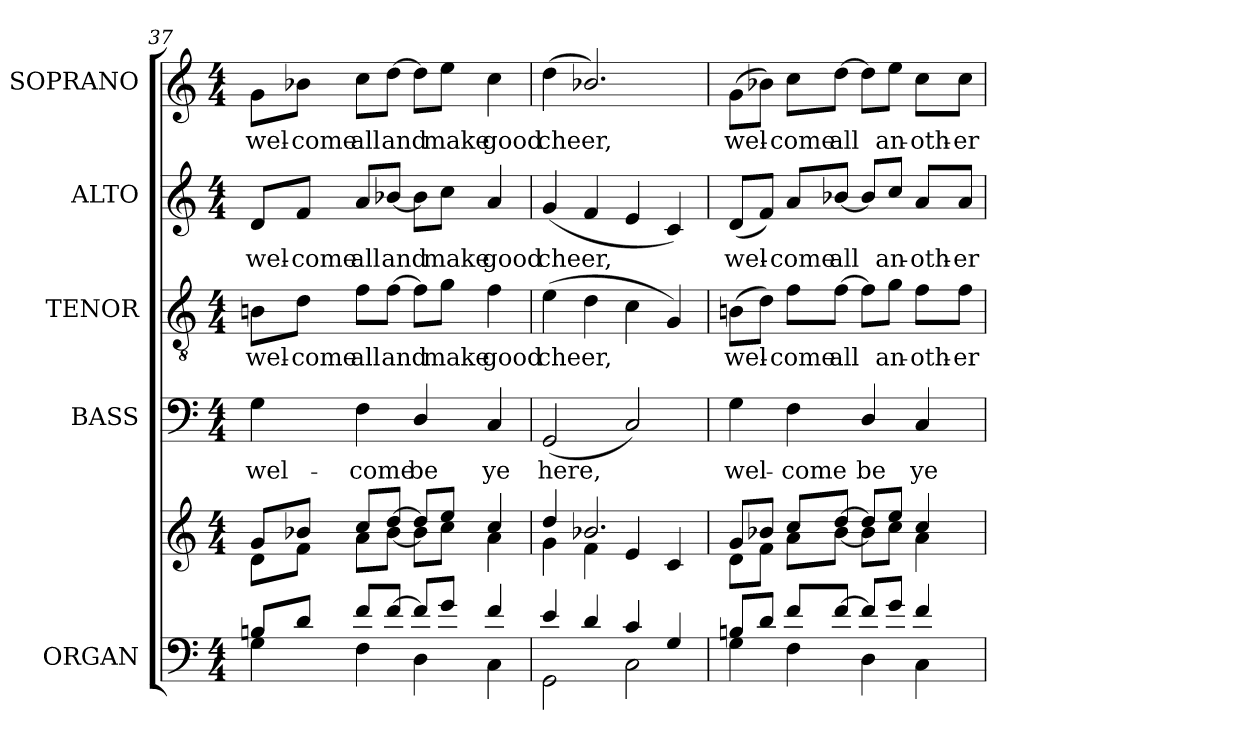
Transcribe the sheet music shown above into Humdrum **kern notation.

**kern	**kern	**kern	**text	**kern	**text	**kern	**text	**kern	**text
*part5	*part5	*part4	*part4	*part3	*part3	*part2	*part2	*part1	*part1
*staff6	*staff5	*staff4	*staff4	*staff3	*staff3	*staff2	*staff2	*staff1	*staff1
*I"ORGAN	*	*I"BASS	*	*I"TENOR	*	*I"ALTO	*	*I"SOPRANO	*
*	*	*I'B.	*	*I'T.	*	*I'A.	*	*I'S.	*
!!LO:PB:g=z
*clefF4	*clefG2	*clefF4	*	*clefGv2	*	*clefG2	*	*clefG2	*
*	*	*	*	*ITrd7c12	*	*	*	*	*
*k[]	*k[]	*k[]	*	*k[]	*	*k[]	*	*k[]	*
*C:	*C:	*C:	*	*C:	*	*C:	*	*C:	*
*M4/4	*M4/4	*M4/4	*	*M4/4	*	*M4/4	*	*M4/4	*
=37	=37	=37	=37	=37	=37	=37	=37	=37	=37
*^	*^	*	*	*	*	*	*	*	*
!	!	!	!	!	!LO:LY:b:color=#000000	!	!	!	!	!	!
!	!	!	!	!	!	!	!LO:LY:b:color=#000000	!	!	!	!
!	!	!	!	!	!	!	!	!	!LO:LY:b:color=#000000	!	!
!	!	!	!	!	!	!	!	!	!	!	!LO:LY:b:color=#000000
8Bni/L	4Gi\	8gi/L	8di\L	4Gi\	wel-	8BBni\L	wel-	8di/L	wel-	8gi\L	wel-
!	!	!	!	!	!	!	!LO:LY:b:color=#000000	!	!	!	!
!	!	!	!	!	!	!	!	!	!LO:LY:b:color=#000000	!	!
!	!	!	!	!	!	!	!	!	!	!	!LO:LY:b:color=#000000
8di/J	.	8b-Xi/J	8fi\J	.	.	8Di\J	-come	8fi/J	-come	8b-Xi\J	-come
!	!	!	!	!	!LO:LY:b:color=#000000	!	!	!	!	!	!
!	!	!	!	!	!	!	!LO:LY:b:color=#000000	!	!	!	!
!	!	!	!	!	!	!	!	!	!LO:LY:b:color=#000000	!	!
!	!	!	!	!	!	!	!	!	!	!	!LO:LY:b:color=#000000
8fi/L	4Fi\	8cci/L	8ai\L	4Fi\	-come	8Fi\L	all	8ai/L	all	8cci\L	all
!	!	!	!	!	!	!	!LO:LY:b:color=#000000	!	!	!	!
!	!	!	!	!	!	!	!	!	!LO:LY:b:color=#000000	!	!
!	!	!	!	!	!	!	!	!	!	!	!LO:LY:b:color=#000000
[8fi/J	.	[8ddi/J	[8b-i\J	.	.	[8Fi\J	and	[8b-Xi/J	and	[8ddi\J	and
!	!	!	!	!	!LO:LY:b:color=#000000	!	!	!	!	!	!
8fi/L]	4Di\	8ddi/L]	8b-i\L]	4Di/	be	8Fi\L]	.	8b-i\L]	.	8ddi\L]	.
!	!	!	!	!	!	!	!LO:LY:b:color=#000000	!	!	!	!
!	!	!	!	!	!	!	!	!	!LO:LY:b:color=#000000	!	!
!	!	!	!	!	!	!	!	!	!	!	!LO:LY:b:color=#000000
8gi/J	.	8eei/J	8cci\J	.	.	8Gi\J	make	8cci\J	make	8eei\J	make
!	!	!	!	!	!LO:LY:b:color=#000000	!	!	!	!	!	!
!	!	!	!	!	!	!	!LO:LY:b:color=#000000	!	!	!	!
!	!	!	!	!	!	!	!	!	!LO:LY:b:color=#000000	!	!
!	!	!	!	!	!	!	!	!	!	!	!LO:LY:b:color=#000000
4fi/	4Ci\	4cci/	4ai\	4Ci/	ye	4Fi\	good	4ai/	good	4cci\	good
=38	=38	=38	=38	=38	=38	=38	=38	=38	=38	=38	=38
!	!	!	!	!	!LO:LY:b:color=#000000	!	!	!	!	!	!
!	!	!	!	!	!	!	!LO:LY:b:color=#000000	!	!	!	!
!	!	!	!	!	!	!	!	!	!LO:LY:b:color=#000000	!	!
!	!	!	!	!	!	!	!	!	!	!	!LO:LY:b:color=#000000
4ei/	2GGi\	4ddi/	4gi\	(2GGi/	here,	(4Ei\	cheer,	(4gi/	cheer,	(4ddi\	cheer,
4di/	.	2.b-Xi/	4fi\	.	.	4Di\	.	4fi/	.	2.b-Xi/)	.
4ci/	2Ci\	.	4ei/	2Ci/)	.	4Ci\	.	4ei/	.	.	.
4Gi/	.	.	4ci/	.	.	4GGi/)	.	4ci/)	.	.	.
=39	=39	=39	=39	=39	=39	=39	=39	=39	=39	=39	=39
!	!	!	!	!	!LO:LY:b:color=#000000	!	!	!	!	!	!
!	!	!	!	!	!	!	!LO:LY:b:color=#000000	!	!	!	!
!	!	!	!	!	!	!	!	!	!LO:LY:b:color=#000000	!	!
!	!	!	!	!	!	!	!	!	!	!	!LO:LY:b:color=#000000
8Bni/L	4Gi\	8gi/L	8di\L	4Gi\	wel-	(8BBni\L	wel-	(8di/L	wel-	(8gi\L	wel-
8di/J	.	8b-Xi/J	8fi\J	.	.	8Di\J)	.	8fi/J)	.	8b-Xi\J)	.
!	!	!	!	!	!LO:LY:b:color=#000000	!	!	!	!	!	!
!	!	!	!	!	!	!	!LO:LY:b:color=#000000	!	!	!	!
!	!	!	!	!	!	!	!	!	!LO:LY:b:color=#000000	!	!
!	!	!	!	!	!	!	!	!	!	!	!LO:LY:b:color=#000000
8fi/L	4Fi\	8cci/L	8ai\L	4Fi\	-come	8Fi\L	-come	8ai/L	-come	8cci\L	-come
!	!	!	!	!	!	!	!LO:LY:b:color=#000000	!	!	!	!
!	!	!	!	!	!	!	!	!	!LO:LY:b:color=#000000	!	!
!	!	!	!	!	!	!	!	!	!	!	!LO:LY:b:color=#000000
[8fi/J	.	[8ddi/J	[8b-i\J	.	.	[8Fi\J	all	[8b-Xi/J	all	[8ddi\J	all
!	!	!	!	!	!LO:LY:b:color=#000000	!	!	!	!	!	!
8fi/L]	4Di\	8ddi/L]	8b-i\L]	4Di/	be	8Fi\L]	.	8b-i/L]	.	8ddi\L]	.
!	!	!	!	!	!	!	!LO:LY:b:color=#000000	!	!	!	!
!	!	!	!	!	!	!	!	!	!LO:LY:b:color=#000000	!	!
!	!	!	!	!	!	!	!	!	!	!	!LO:LY:b:color=#000000
8gi/J	.	8eei/J	8cci\J	.	.	8Gi\J	an-	8cci/J	an-	8eei\J	an-
!	!	!	!	!	!LO:LY:b:color=#000000	!	!	!	!	!	!
!	!	!	!	!	!	!	!LO:LY:b:color=#000000	!	!	!	!
!	!	!	!	!	!	!	!	!	!LO:LY:b:color=#000000	!	!
!	!	!	!	!	!	!	!	!	!	!	!LO:LY:b:color=#000000
4fi/	4Ci\	4cci/	4ai\	4Ci/	ye	8Fi\L	-oth-	8ai/L	-oth-	8cci\L	-oth-
!	!	!	!	!	!	!	!LO:LY:b:color=#000000	!	!	!	!
!	!	!	!	!	!	!	!	!	!LO:LY:b:color=#000000	!	!
!	!	!	!	!	!	!	!	!	!	!	!LO:LY:b:color=#000000
.	.	.	.	.	.	8Fi\J	-er	8ai/J	-er	8cci\J	-er
*v	*v	*	*	*	*	*	*	*	*	*	*
*	*v	*v	*	*	*	*	*	*	*	*
=	=	=	=	=	=	=	=	=	=
*-	*-	*-	*-	*-	*-	*-	*-	*-	*-
